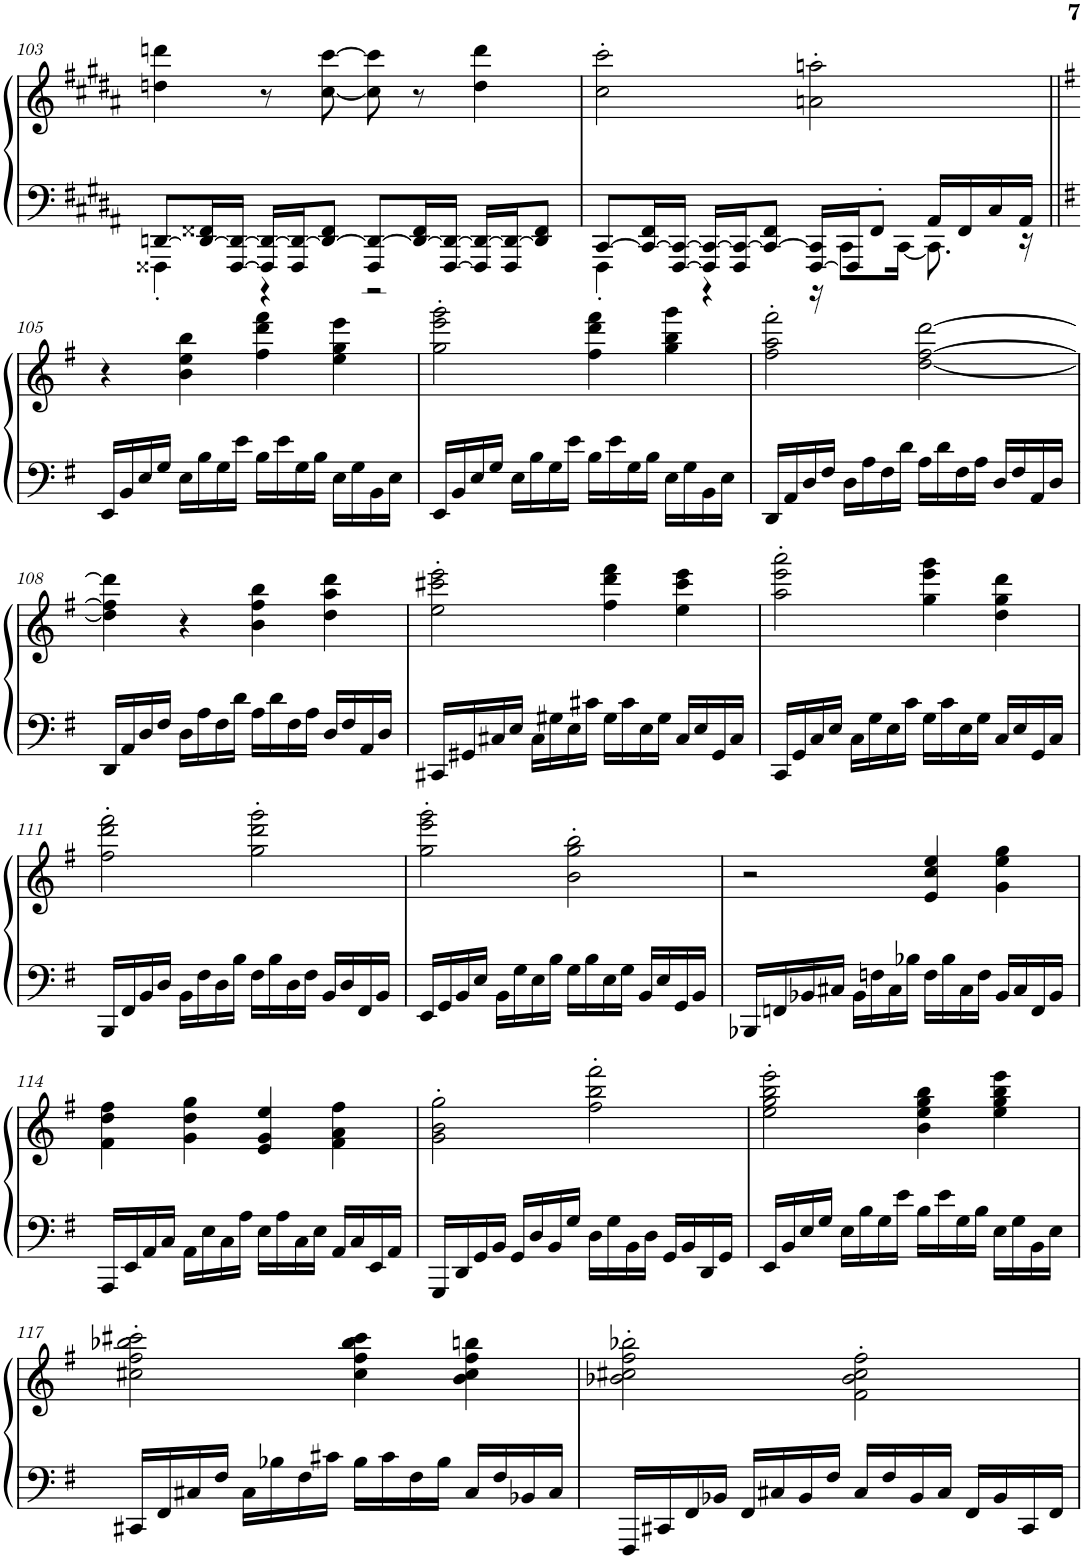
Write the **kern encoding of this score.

**kern	**kern
*part1	*part1
*staff2	*staff1
*I"Piano	*
*I'Pno.	*
!!LO:PB:g=z
*clefF4	*clefF4
*k[f#c#g#d#a#]	*k[f#c#g#d#a#]
*M4/4	*M4/4
=103	=103
*^	*
[8DDn/L	4FFF##X'\	4ddn\ 4dddn\
16DD/_ 16FF##X/L	.	.
[16FFF##/ 16DD/_JJ	.	.
16FFF##/] 16DD/_LL	4r	8r
16FFF##/ 16DD/_J	.	.
8DD/_ 8FF##/J	.	[8cc#\ [8ccc#\
8FFF##/ 8DD/_L	2r	8cc#\] 8ccc#\]
16DD/_ 16FF##/L	.	8r
[16FFF##/ 16DD/_JJ	.	.
16FFF##/] 16DD/_LL	.	4dd\ 4ddd\
16FFF##/ 16DD/_J	.	.
8DD/] 8FF##/J	.	.
=104	=104	=104
[8CC#/L	4FFF#'\	2cc#\' 2ccc#\'
16CC#/_ 16FF#/L	.	.
[16FFF#/ 16CC#/_JJ	.	.
16FFF#/] 16CC#/_LL	4r	.
16FFF#/ 16CC#/_J	.	.
8CC#/_ 8FF#/J	.	.
[16FFF#/ 16CC#/]LL	16r	2an\' 2aan\'
16FFF#/J]	8CC#\L	.
8FF#'/J	.	.
.	[16CC#\Jk	.
16AA#/LL	8.CC#\]	.
16FF#/	.	.
16C#/	.	.
16AA#/JJ	16r	.
*v	*v	*
!!LO:LB:g=z
=105||	=105||
*k[f#]	*k[f#]
16EE/LL	4r
16BB/	.
16E/	.
16G/JJ	.
16E\LL	4b\ 4ee\ 4bb\
16B\	.
16G\	.
16e\JJ	.
16B\LL	4ff#\ 4ddd\ 4fff#\
16e\	.
16G\	.
16B\JJ	.
16E\LL	4ee\ 4gg\ 4eee\
16G\	.
16BB\	.
16E\JJ	.
=106	=106
16EE/LL	2gg\' 2eee\' 2ggg\'
16BB/	.
16E/	.
16G/JJ	.
16E\LL	.
16B\	.
16G\	.
16e\JJ	.
16B\LL	4ff#\ 4ddd\ 4fff#\
16e\	.
16G\	.
16B\JJ	.
16E\LL	4gg\ 4bb\ 4ggg\
16G\	.
16BB\	.
16E\JJ	.
=107	=107
16DD/LL	2ff#\' 2aa\' 2fff#\'
16AA/	.
16D/	.
16F#/JJ	.
16D\LL	.
16A\	.
16F#\	.
16d\JJ	.
16A\LL	[2dd\ [2ff#\ [2ddd\
16d\	.
16F#\	.
16A\JJ	.
16D/LL	.
16F#/	.
16AA/	.
16D/JJ	.
!!LO:LB:g=z
=108	=108
16DD/LL	4dd\] 4ff#\] 4ddd\]
16AA/	.
16D/	.
16F#/JJ	.
16D\LL	4r
16A\	.
16F#\	.
16d\JJ	.
16A\LL	4b\ 4ff#\ 4bb\
16d\	.
16F#\	.
16A\JJ	.
16D/LL	4dd\ 4aa\ 4ddd\
16F#/	.
16AA/	.
16D/JJ	.
=109	=109
16CC#X/LL	2ee\' 2ccc#X\' 2eee\'
16GG#X/	.
16C#X/	.
16E/JJ	.
16C#\LL	.
16G#X\	.
16E\	.
16c#X\JJ	.
16G#\LL	4ff#\ 4ddd\ 4fff#\
16c#\	.
16E\	.
16G#\JJ	.
16C#/LL	4ee\ 4ccc#\ 4eee\
16E/	.
16GG#/	.
16C#/JJ	.
=110	=110
16CC/LL	2aa\' 2eee\' 2aaa\'
16GG/	.
16C/	.
16E/JJ	.
16C\LL	.
16G\	.
16E\	.
16c\JJ	.
16G\LL	4gg\ 4eee\ 4ggg\
16c\	.
16E\	.
16G\JJ	.
16C/LL	4dd\ 4gg\ 4ddd\
16E/	.
16GG/	.
16C/JJ	.
!!LO:LB:g=z
=111	=111
16BBB/LL	2ff#\' 2ddd\' 2fff#\'
16FF#/	.
16BB/	.
16D/JJ	.
16BB\LL	.
16F#\	.
16D\	.
16B\JJ	.
16F#\LL	2gg\' 2ddd\' 2ggg\'
16B\	.
16D\	.
16F#\JJ	.
16BB/LL	.
16D/	.
16FF#/	.
16BB/JJ	.
=112	=112
16EE/LL	2gg\' 2eee\' 2ggg\'
16GG/	.
16BB/	.
16E/JJ	.
16BB\LL	.
16G\	.
16E\	.
16B\JJ	.
16G\LL	2b\' 2gg\' 2bb\'
16B\	.
16E\	.
16G\JJ	.
16BB/LL	.
16E/	.
16GG/	.
16BB/JJ	.
=113	=113
16BBB-X/LL	2r
16FFn/	.
16BB-X/	.
16C#X/JJ	.
16BB-\LL	.
16Fn\	.
16C#\	.
16B-X\JJ	.
16F\LL	4e/ 4cc/ 4ee/
16B-\	.
16C#\	.
16F\JJ	.
16BB-/LL	4g\ 4ee\ 4gg\
16C#/	.
16FF/	.
16BB-/JJ	.
!!LO:LB:g=z
=114	=114
16AAA/LL	4f#\ 4dd\ 4ff#\
16EE/	.
16AA/	.
16C/JJ	.
16AA\LL	4g\ 4dd\ 4gg\
16E\	.
16C\	.
16A\JJ	.
16E\LL	4e/ 4g/ 4ee/
16A\	.
16C\	.
16E\JJ	.
16AA/LL	4f#\ 4a\ 4ff#\
16C/	.
16EE/	.
16AA/JJ	.
=115	=115
16GGG/LL	2g\' 2b\' 2gg\'
16DD/	.
16GG/	.
16BB/JJ	.
16GG/LL	.
16D/	.
16BB/	.
16G/JJ	.
16D\LL	2ff#\' 2bb\' 2fff#\'
16G\	.
16BB\	.
16D\JJ	.
16GG/LL	.
16BB/	.
16DD/	.
16GG/JJ	.
=116	=116
16EE/LL	2ee\' 2gg\' 2bb\' 2eee\'
16BB/	.
16E/	.
16G/JJ	.
16E\LL	.
16B\	.
16G\	.
16e\JJ	.
16B\LL	4b\ 4ee\ 4gg\ 4bb\
16e\	.
16G\	.
16B\JJ	.
16E\LL	4ee\ 4gg\ 4bb\ 4eee\
16G\	.
16BB\	.
16E\JJ	.
!!LO:LB:g=z
=117	=117
16CC#X/LL	2cc#X\' 2ff#\' 2bb-X\' 2ccc#X\'
16FF#/	.
16C#X/	.
16F#/JJ	.
16C#\LL	.
16B-X\	.
16F#\	.
16c#X\JJ	.
16B-\LL	4cc#\ 4ff#\ 4bb-\ 4ccc#\
16c#\	.
16F#\	.
16B-\JJ	.
16C#/LL	4b\ 4cc#\ 4ff#\ 4bbn\
16F#/	.
16BB-X/	.
16C#/JJ	.
=118	=118
16FFF#/LL	2b-X\' 2cc#X\' 2ff#\' 2bb-X\'
16CC#X/	.
16FF#/	.
16BB-X/JJ	.
16FF#/LL	.
16C#X/	.
16BB-/	.
16F#/JJ	.
16C#/LL	2f#\' 2b-\' 2cc#\' 2ff#\'
16F#/	.
16BB-/	.
16C#/JJ	.
16FF#/LL	.
16BB-/	.
16CC#/	.
16FF#/JJ	.
=	=
*-	*-
